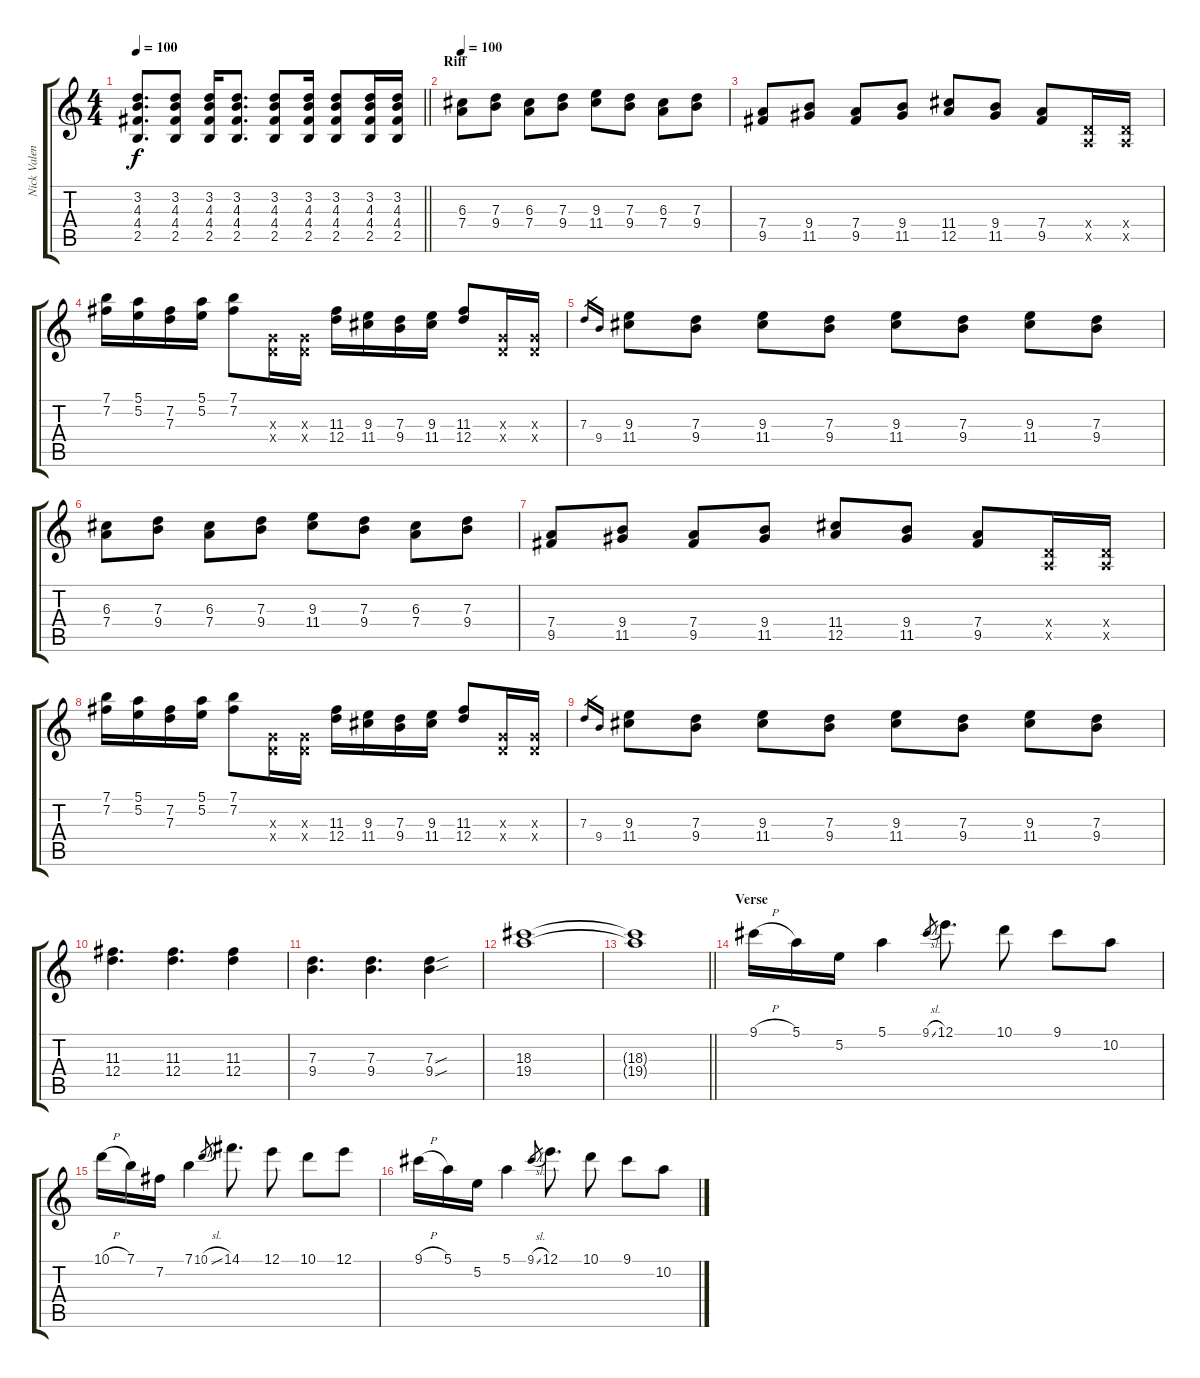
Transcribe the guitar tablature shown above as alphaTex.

\track ("Nick Valensi" "Nick Valen") {instrument distortionguitar}
\staff {score tabs}
\tuning (E4 B3 G3 D3 A2 E2) {hide}
\ts (4 4)
\tempo 100
\clef g2
\barLineRight lightlight
\ks c
(3.2 4.3 4.4 2.5).8{d dy f} (3.2 4.3 4.4 2.5).8 (3.2 4.3 4.4 2.5).16 (3.2 4.3 4.4 2.5).8{d} (3.2 4.3 4.4 2.5).8 (3.2 4.3 4.4 2.5).16 (3.2 4.3 4.4 2.5).8 (3.2 4.3 4.4 2.5).16 (3.2 4.3 4.4 2.5).16 |
\section ("" "Riff")
\tempo 100
(6.3 7.4).8 (7.3 9.4).8 (6.3 7.4).8 (7.3 9.4).8 (9.3 11.4).8 (7.3 9.4).8 (6.3 7.4).8 (7.3 9.4).8 |
(7.4 9.5).8 (9.4 11.5).8 (7.4 9.5).8 (9.4 11.5).8 (11.4 12.5).8 (9.4 11.5).8 (7.4 9.5).8 (0.4{x} 0.5{x}).16 (0.4{x} 0.5{x}).16 |
(7.1 7.2).16 (5.1 5.2).16 (7.2 7.3).16 (5.1 5.2).16 (7.1 7.2).8 (0.3{x} 0.4{x}).16 (0.3{x} 0.4{x}).16 (11.3 12.4).16 (9.3 11.4).16 (7.3 9.4).16 (9.3 11.4).16 (11.3 12.4).8 (0.3{x} 0.4{x}).16 (0.3{x} 0.4{x}).16 |
7.3.16{gr} 9.4.16{gr} (9.3 11.4).8 (7.3 9.4).8 (9.3 11.4).8 (7.3 9.4).8 (9.3 11.4).8 (7.3 9.4).8 (9.3 11.4).8 (7.3 9.4).8 |
(6.3 7.4).8 (7.3 9.4).8 (6.3 7.4).8 (7.3 9.4).8 (9.3 11.4).8 (7.3 9.4).8 (6.3 7.4).8 (7.3 9.4).8 |
(7.4 9.5).8 (9.4 11.5).8 (7.4 9.5).8 (9.4 11.5).8 (11.4 12.5).8 (9.4 11.5).8 (7.4 9.5).8 (0.4{x} 0.5{x}).16 (0.4{x} 0.5{x}).16 |
(7.1 7.2).16 (5.1 5.2).16 (7.2 7.3).16 (5.1 5.2).16 (7.1 7.2).8 (0.3{x} 0.4{x}).16 (0.3{x} 0.4{x}).16 (11.3 12.4).16 (9.3 11.4).16 (7.3 9.4).16 (9.3 11.4).16 (11.3 12.4).8 (0.3{x} 0.4{x}).16 (0.3{x} 0.4{x}).16 |
7.3.16{gr} 9.4.16{gr} (9.3 11.4).8 (7.3 9.4).8 (9.3 11.4).8 (7.3 9.4).8 (9.3 11.4).8 (7.3 9.4).8 (9.3 11.4).8 (7.3 9.4).8 |
(11.3 12.4).4{d} (11.3 12.4).4{d} (11.3 12.4).4 |
(7.3 9.4).4{d} (7.3 9.4).4{d} (7.3{sou} 9.4{sou}).4 |
(18.3 19.4).1 |
\barLineRight lightlight
(18.3{t} 19.4{t}).1 |
\section ("" "Verse")
9.1{h}.16 5.1.16 5.2.16 5.1.4 9.1{sl}.8{gr} 12.1.8{d} 10.1.8 9.1.8 10.2.8 |
10.1{h}.16 7.1.16 7.2.16 7.1.4 10.1{sl}.8{gr} 14.1.8{d} 12.1.8 10.1.8 12.1.8 |
9.1{h}.16 5.1.16 5.2.16 5.1.4 9.1{sl}.8{gr} 12.1.8{d} 10.1.8 9.1.8 10.2.8
